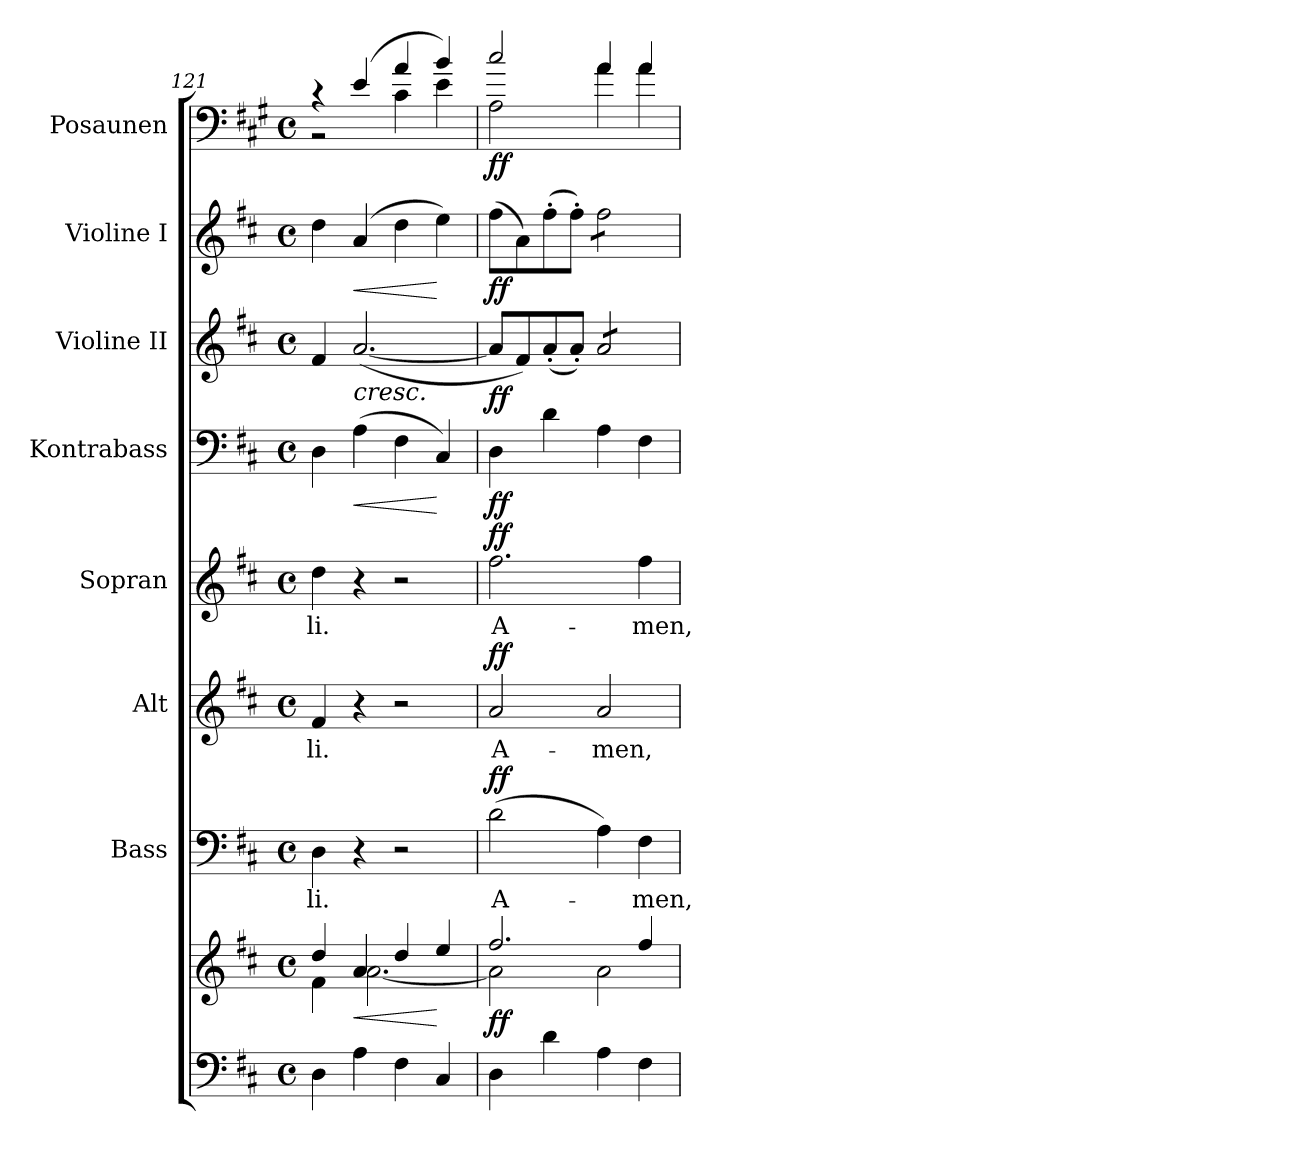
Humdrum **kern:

**kern	**kern	**dynam	**kern	**text	**dynam	**kern	**text	**dynam	**kern	**text	**dynam	**kern	**dynam	**kern	**dynam	**kern	**dynam	**kern	**dynam
*part8	*part8	*part8	*part7	*part7	*part7	*part6	*part6	*part6	*part5	*part5	*part5	*part4	*part4	*part3	*part3	*part2	*part2	*part1	*part1
*staff9	*staff8	*staff8/9	*staff7	*staff7	*staff7	*staff6	*staff6	*staff6	*staff5	*staff5	*staff5	*staff4	*staff4	*staff3	*staff3	*staff2	*staff2	*staff1	*staff1
*	*	*	*I"Bass	*	*	*I"Alt	*	*	*I"Sopran	*	*	*I"Kontrabass	*	*I"Violine II	*	*I"Violine I	*	*I"Posaunen	*
*	*	*	*I'B.	*	*	*I'A.	*	*	*I'S.	*	*	*I'Kb.	*	*I'Vl. II	*	*I'Vl. I	*	*I'Pos.	*
*clefF4	*clefG2	*	*clefF4	*	*	*clefG2	*	*	*clefG2	*	*	*clefF4	*	*clefG2	*	*clefG2	*	*clefF4	*
*	*	*	*	*	*	*	*	*	*	*	*	*ITrd7c12	*	*	*	*	*	*ITrd4c7	*
*k[f#c#]	*k[f#c#]	*	*k[f#c#]	*	*	*k[f#c#]	*	*	*k[f#c#]	*	*	*k[f#c#]	*	*k[f#c#]	*	*k[f#c#]	*	*k[f#c#]	*
*D:	*D:	*	*D:	*	*	*D:	*	*	*D:	*	*	*D:	*	*D:	*	*D:	*	*D:	*
*M4/4	*M4/4	*	*M4/4	*	*	*M4/4	*	*	*M4/4	*	*	*M4/4	*	*M4/4	*	*M4/4	*	*M4/4	*
*met(c)	*met(c)	*	*met(c)	*	*	*met(c)	*	*	*met(c)	*	*	*met(c)	*	*met(c)	*	*met(c)	*	*met(c)	*
=121	=121	=121	=121	=121	=121	=121	=121	=121	=121	=121	=121	=121	=121	=121	=121	=121	=121	=121	=121
*	*^	*	*	*	*	*	*	*	*	*	*	*	*	*	*	*	*	*	*
!	!	!	!	!	!LO:LY:b	!	!	!LO:LY:b	!	!	!LO:LY:b	!	!	!	!	!	!	!	!	!
*	*	*	*	*	*	*	*	*	*	*	*	*	*	*	*	*	*	*	*^	*
4D\	4dd/	4f#\	.	4D\	-li.	.	4f#/	-li.	.	4dd\	-li.	.	4DD\	.	4f#/	.	4dd\	.	4rc	2r	.
!	!	!	!LO:HP:b	!	!	!	!	!	!	!	!	!	!	!LO:HP:b	!	!LO:HP:b	!	!LO:HP:b	!	!	!
4A\	4a/	[<2.a\	<	4r	.	.	4r	.	.	4r	.	.	(>4AA\	<	(<[2.a/	<	(4a/	<	(4A/	.	.
4F#\	4dd/	.	.	2r	.	.	2r	.	.	2r	.	.	4FF#\	.	.	.	4dd\	.	4d/	4F#\	.
4C#/	4ee/	.	[	.	.	.	.	.	.	.	.	.	4CC#/)	[	.	.	4ee\)	[	4e/)	4A\	.
=122	=122	=122	=122	=122	=122	=122	=122	=122	=122	=122	=122	=122	=122	=122	=122	=122	=122	=122	=122	=122	=122
!	!	!	!LO:DY:b	!	!LO:LY:b	!LO:DY:a	!	!LO:LY:b	!LO:DY:a	!	!LO:LY:b	!LO:DY:a	!	!LO:DY:b	!	!LO:DY:b	!	!LO:DY:b	!	!	!LO:DY:b
4D\	2.ff#/	2a\]	ff	(>2d\	A-	ff	2a/	A-	ff	2.ff#\	A-	ff	4DD\	ff	8a/L]	ff	(>8ff#\L	ff	2f#/	2D\	ff
.	.	.	.	.	.	.	.	.	.	.	.	.	.	.	8f#/)	[	8a\)	.	.	.	.
4d\	.	.	.	.	.	.	.	.	.	.	.	.	4D\	.	(<8a'</	.	(>8ff#'>\	.	.	.	.
.	.	.	.	.	.	.	.	.	.	.	.	.	.	.	8a'</J)	.	8ff#'>\J)	.	.	.	.
!	!	!	!	!	!	!	!	!LO:LY:b	!	!	!	!	!	!	!	!	!	!	!	!	!
*	*	*	*	*	*	*	*	*	*	*	*	*	*	*	*tremolo	*	*	*	*	*	*
*	*	*	*	*	*	*	*	*	*	*	*	*	*	*	*	*	*tremolo	*	*	*	*
4A\	.	2a\	.	4A\)	.	.	2a/	-men,	.	.	.	.	4AA\	.	8a/L	.	8ff#\L	.	4d/	4d\	.
.	.	.	.	.	.	.	.	.	.	.	.	.	.	.	8a/	.	8ff#\	.	.	.	.
!	!	!	!	!	!LO:LY:b	!	!	!	!	!	!LO:LY:b	!	!	!	!	!	!	!	!	!	!
4F#\	4ff#/	.	.	4F#\	-men,	.	.	.	.	4ff#\	-men,	.	4FF#\	.	8a/	.	8ff#\	.	4d/	4d\	.
.	.	.	.	.	.	.	.	.	.	.	.	.	.	.	8a/J	.	8ff#\J	.	.	.	.
*	*	*	*	*	*	*	*	*	*	*	*	*	*	*	*	*	*Xtremolo	*	*	*	*
*	*	*	*	*	*	*	*	*	*	*	*	*	*	*	*Xtremolo	*	*	*	*	*	*
*	*v	*v	*	*	*	*	*	*	*	*	*	*	*	*	*	*	*	*	*v	*v	*
=	=	=	=	=	=	=	=	=	=	=	=	=	=	=	=	=	=	=	=
*-	*-	*-	*-	*-	*-	*-	*-	*-	*-	*-	*-	*-	*-	*-	*-	*-	*-	*-	*-
